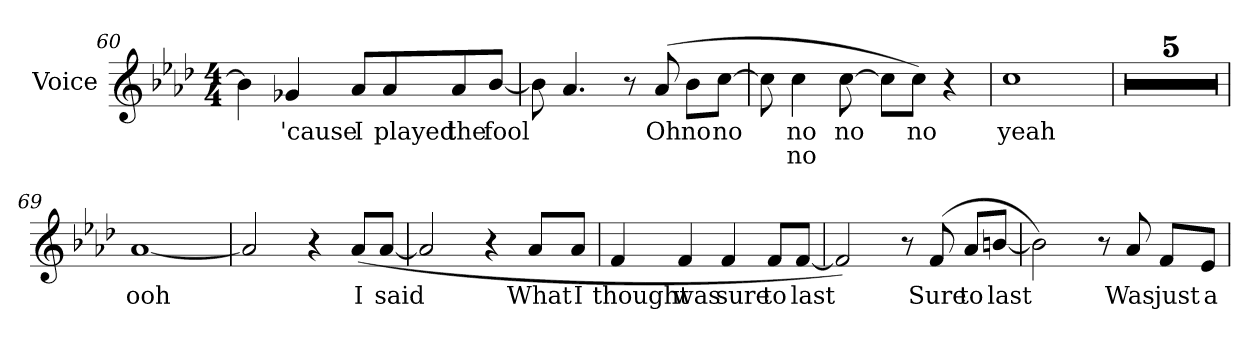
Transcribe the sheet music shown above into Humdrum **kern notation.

**kern	**text	**text
*part1	*part1	*part1
*staff1	*staff1	*staff1
*I"Voice	*	*
*I'Voice	*	*
*clefG2	*	*
*k[b-e-a-d-]	*	*
*A-:	*	*
*M4/4	*	*
=60	=60	=60
4b-i\]	.	.
!	!LO:LY:b:color=#000000	!
4g-Xi/	'cause	.
!	!LO:LY:b:color=#000000	!
8a-i/L	I	.
!	!LO:LY:b:color=#000000	!
8a-i/	played	.
!	!LO:LY:b:color=#000000	!
8a-i/	the	.
!	!LO:LY:b:color=#000000	!
[8b-i/J	fool	.
!!LO:LB:g=z
=61	=61	=61
8b-i\]	.	.
4.a-i/	.	.
8r	.	.
!	!LO:LY:b:color=#000000	!
(8a-i/	Oh	.
!	!LO:LY:b:color=#000000	!
8b-i\L	no	.
!	!LO:LY:b:color=#000000	!
[8cci\J	no	.
=62	=62	=62
8cci\]	.	.
!	!LO:LY:b:color=#000000	!LO:LY:b:color=#000000
4cci\	no	no
!	!LO:LY:b:color=#000000	!
[8cci\	no	.
8cci\L]	.	.
!	!LO:LY:b:color=#000000	!
8cci\J)	no	.
4r	.	.
=63	=63	=63
!	!LO:LY:b:color=#000000	!
1cci	yeah	.
=64	=64	=64
1r	.	.
=65	=65	=65
1r	.	.
=66	=66	=66
1r	.	.
=67	=67	=67
1r	.	.
!!LO:LB:g=z
=68	=68	=68
1r	.	.
=69	=69	=69
!	!LO:LY:b:color=#000000	!
[1a-i	ooh	.
=70	=70	=70
2a-i/]	.	.
4r	.	.
!	!LO:LY:b:color=#000000	!
(8a-i/L	I	.
!	!LO:LY:b:color=#000000	!
[8a-i/J	said	.
=71	=71	=71
2a-i/]	.	.
4r	.	.
!	!LO:LY:b:color=#000000	!
8a-i/L	What	.
!	!LO:LY:b:color=#000000	!
8a-i/J	I	.
=72	=72	=72
!	!LO:LY:b:color=#000000	!
4fi/	thought	.
!	!LO:LY:b:color=#000000	!
4fi/	was	.
!	!LO:LY:b:color=#000000	!
4fi/	sure	.
!	!LO:LY:b:color=#000000	!
8fi/L	to	.
!	!LO:LY:b:color=#000000	!
[8fi/J	last	.
!!LO:PB:g=z
=73	=73	=73
2fi/])	.	.
8r	.	.
!	!LO:LY:b:color=#000000	!
(8fi/	Sure	.
!	!LO:LY:b:color=#000000	!
8a-i/L	to	.
!	!LO:LY:b:color=#000000	!
[8bni/J	last	.
=74	=74	=74
2bi\])	.	.
8r	.	.
!	!LO:LY:b:color=#000000	!
8a-i/	Was	.
!	!LO:LY:b:color=#000000	!
8fi/L	just	.
!	!LO:LY:b:color=#000000	!
8e-i/J	a	.
=	=	=
*-	*-	*-
